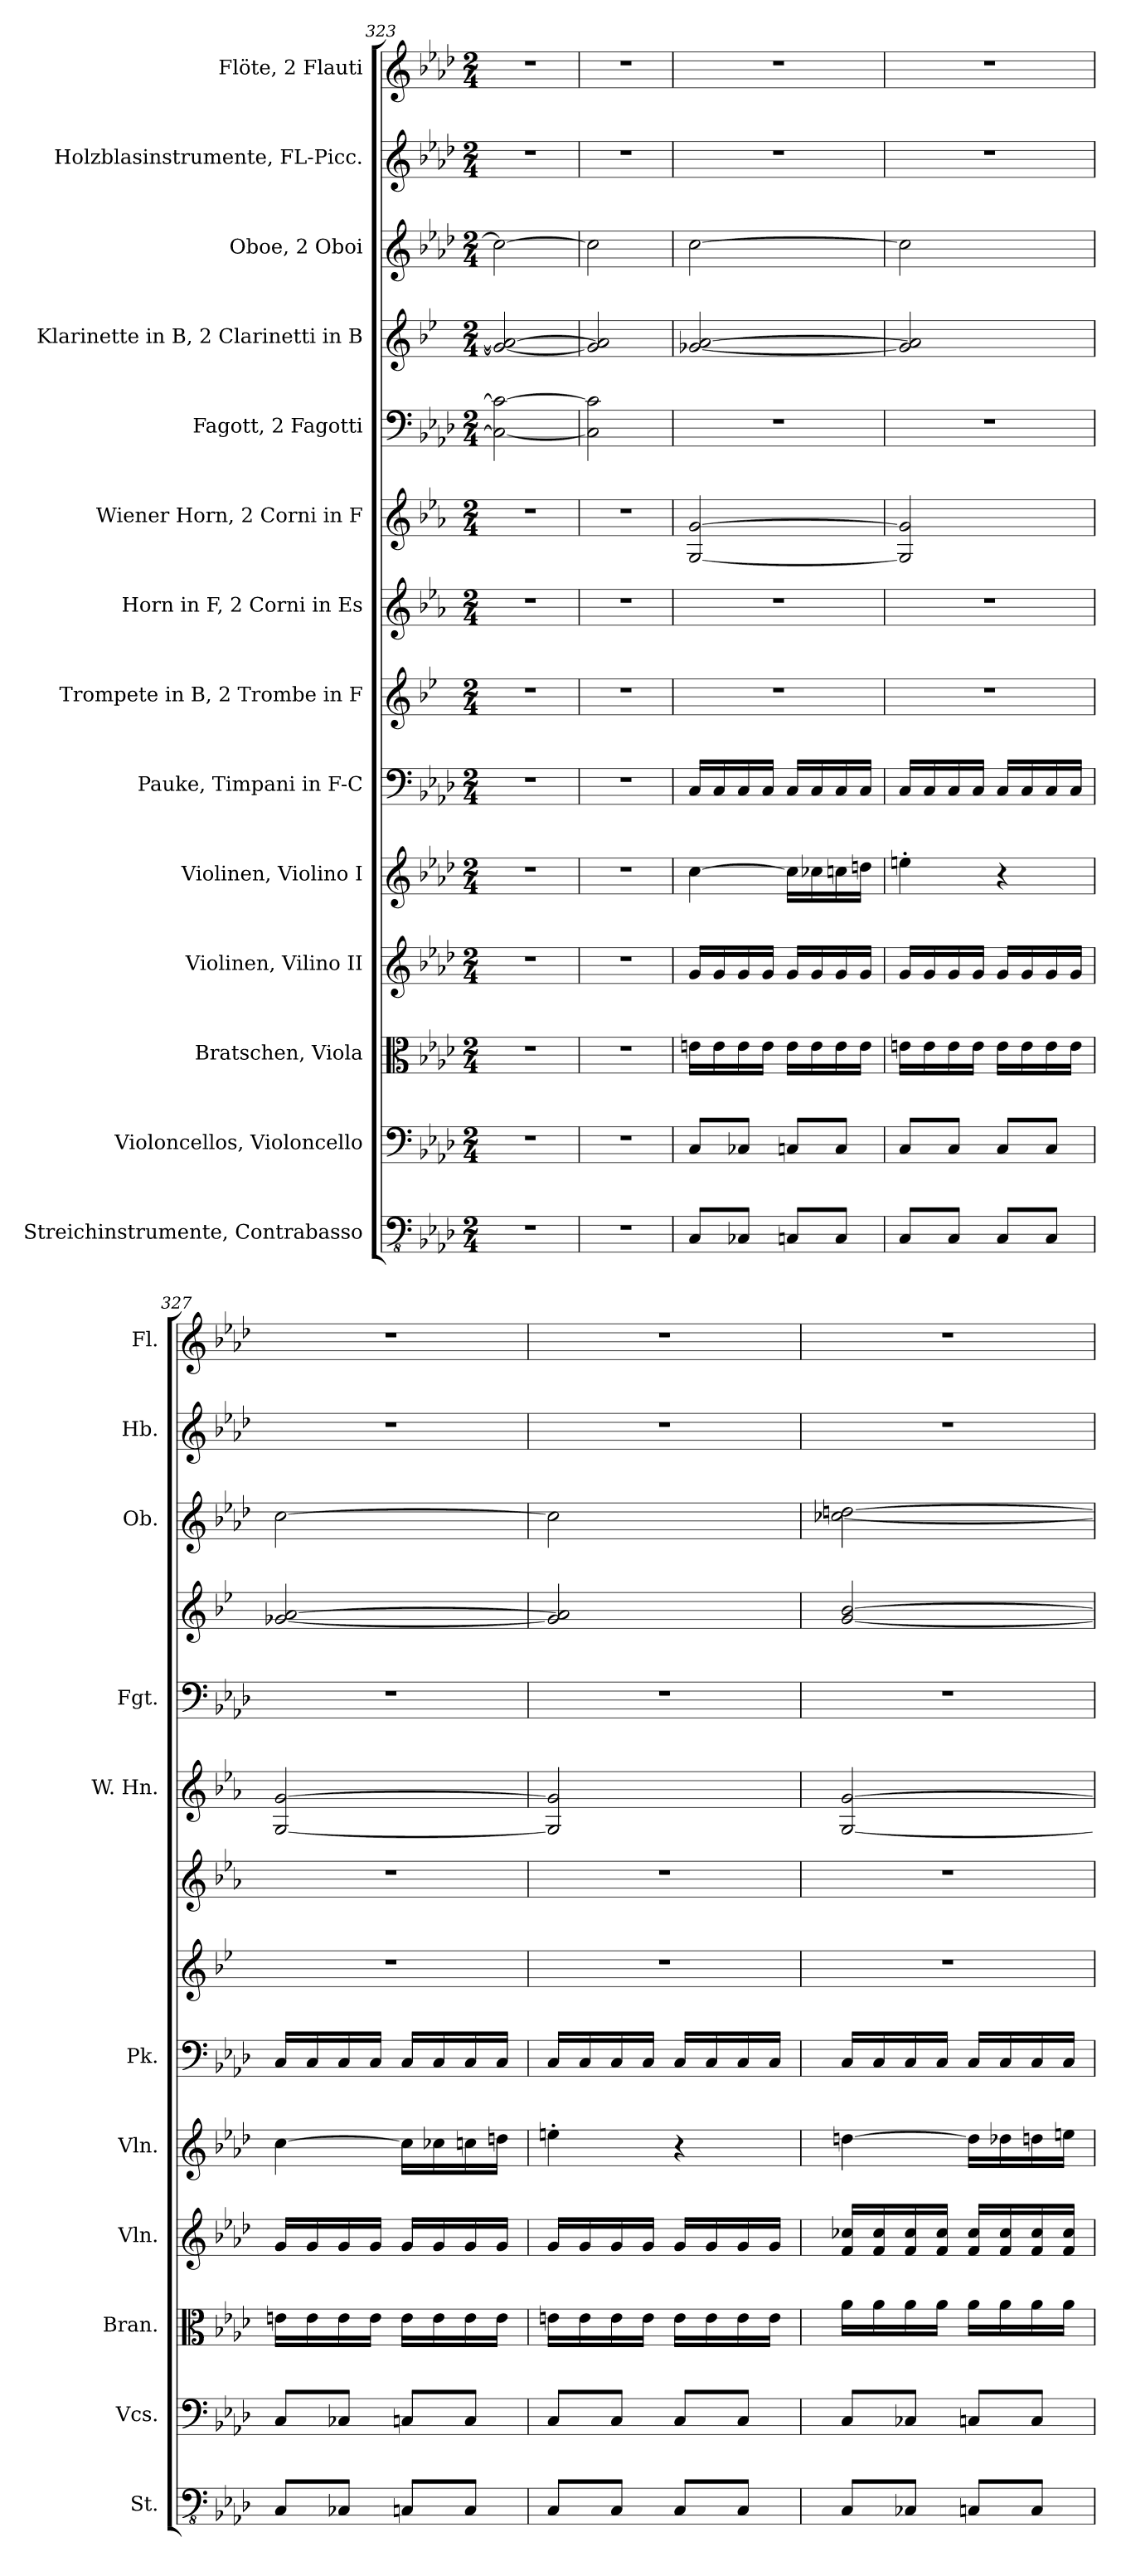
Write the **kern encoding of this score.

**kern	**kern	**kern	**kern	**kern	**kern	**kern	**kern	**kern	**kern	**kern	**kern	**kern	**kern
*part14	*part13	*part12	*part11	*part10	*part9	*part8	*part7	*part6	*part5	*part4	*part3	*part2	*part1
*staff14	*staff13	*staff12	*staff11	*staff10	*staff9	*staff8	*staff7	*staff6	*staff5	*staff4	*staff3	*staff2	*staff1
*I"Streichinstrumente, Contrabasso	*I"Violoncellos, Violoncello	*I"Bratschen, Viola	*I"Violinen, Vilino II	*I"Violinen, Violino I	*I"Pauke, Timpani in F-C	*I"Trompete in B, 2 Trombe in F	*I"Horn in F, 2 Corni in Es	*I"Wiener Horn, 2 Corni in F	*I"Fagott, 2 Fagotti	*I"Klarinette in B, 2 Clarinetti in B	*I"Oboe, 2 Oboi	*I"Holzblasinstrumente, FL-Picc.	*I"Flöte, 2 Flauti
*I'St.	*I'Vcs.	*I'Bran.	*I'Vln.	*I'Vln.	*I'Pk.	*	*	*I'W. Hn.	*I'Fgt.	*	*I'Ob.	*I'Hb.	*I'Fl.
*clefFv4	*clefF4	*clefC3	*clefG2	*clefG2	*clefF4	*clefG2	*clefG2	*clefG2	*clefF4	*clefG2	*clefG2	*clefG2	*clefG2
*	*	*	*	*	*	*ITrd1c2	*ITrd4c7	*ITrd4c7	*	*ITrd1c2	*	*	*
*k[b-e-a-d-]	*k[b-e-a-d-]	*k[b-e-a-d-]	*k[b-e-a-d-]	*k[b-e-a-d-]	*k[b-e-a-d-]	*k[b-e-a-d-]	*k[b-e-a-d-]	*k[b-e-a-d-]	*k[b-e-a-d-]	*k[b-e-a-d-]	*k[b-e-a-d-]	*k[b-e-a-d-]	*k[b-e-a-d-]
*M2/4	*M2/4	*M2/4	*M2/4	*M2/4	*M2/4	*M2/4	*M2/4	*M2/4	*M2/4	*M2/4	*M2/4	*M2/4	*M2/4
=323	=323	=323	=323	=323	=323	=323	=323	=323	=323	=323	=323	=323	=323
2r	2r	2r	2r	2r	2r	2r	2r	2r	2C\_ 2c\_	2f-/_ 2g/_	2cc\_	2r	2r
=324	=324	=324	=324	=324	=324	=324	=324	=324	=324	=324	=324	=324	=324
2r	2r	2r	2r	2r	2r	2r	2r	2r	2C\] 2c\]	2f-/] 2g/]	2cc\]	2r	2r
=325	=325	=325	=325	=325	=325	=325	=325	=325	=325	=325	=325	=325	=325
8CC/L	8C/L	16en\LL	16g/LL	[4cc\	16C/LL	2r	2r	[2C/ [2c/	2r	[2f-X/ [2g/	[2cc\	2r	2r
.	.	16e\	16g/	.	16C/	.	.	.	.	.	.	.	.
8CC-X/J	8C-X/J	16e\	16g/	.	16C/	.	.	.	.	.	.	.	.
.	.	16e\JJ	16g/JJ	.	16C/JJ	.	.	.	.	.	.	.	.
8CCn/L	8Cn/L	16e\LL	16g/LL	16cc\LL]	16C/LL	.	.	.	.	.	.	.	.
.	.	16e\	16g/	16cc-X\	16C/	.	.	.	.	.	.	.	.
8CC/J	8C/J	16e\	16g/	16ccn\	16C/	.	.	.	.	.	.	.	.
.	.	16e\JJ	16g/JJ	16ddn\JJ	16C/JJ	.	.	.	.	.	.	.	.
=326	=326	=326	=326	=326	=326	=326	=326	=326	=326	=326	=326	=326	=326
8CC/L	8C/L	16en\LL	16g/LL	4een'\	16C/LL	2r	2r	2C/] 2c/]	2r	2f-/] 2g/]	2cc\]	2r	2r
.	.	16e\	16g/	.	16C/	.	.	.	.	.	.	.	.
8CC/J	8C/J	16e\	16g/	.	16C/	.	.	.	.	.	.	.	.
.	.	16e\JJ	16g/JJ	.	16C/JJ	.	.	.	.	.	.	.	.
8CC/L	8C/L	16e\LL	16g/LL	4r	16C/LL	.	.	.	.	.	.	.	.
.	.	16e\	16g/	.	16C/	.	.	.	.	.	.	.	.
8CC/J	8C/J	16e\	16g/	.	16C/	.	.	.	.	.	.	.	.
.	.	16e\JJ	16g/JJ	.	16C/JJ	.	.	.	.	.	.	.	.
!!LO:PB:g=z
=327	=327	=327	=327	=327	=327	=327	=327	=327	=327	=327	=327	=327	=327
8CC/L	8C/L	16en\LL	16g/LL	[4cc\	16C/LL	2r	2r	[2C/ [2c/	2r	[2f-X/ [2g/	[2cc\	2r	2r
.	.	16e\	16g/	.	16C/	.	.	.	.	.	.	.	.
8CC-X/J	8C-X/J	16e\	16g/	.	16C/	.	.	.	.	.	.	.	.
.	.	16e\JJ	16g/JJ	.	16C/JJ	.	.	.	.	.	.	.	.
8CCn/L	8Cn/L	16e\LL	16g/LL	16cc\LL]	16C/LL	.	.	.	.	.	.	.	.
.	.	16e\	16g/	16cc-X\	16C/	.	.	.	.	.	.	.	.
8CC/J	8C/J	16e\	16g/	16ccn\	16C/	.	.	.	.	.	.	.	.
.	.	16e\JJ	16g/JJ	16ddn\JJ	16C/JJ	.	.	.	.	.	.	.	.
=328	=328	=328	=328	=328	=328	=328	=328	=328	=328	=328	=328	=328	=328
8CC/L	8C/L	16en\LL	16g/LL	4een'\	16C/LL	2r	2r	2C/] 2c/]	2r	2f-/] 2g/]	2cc\]	2r	2r
.	.	16e\	16g/	.	16C/	.	.	.	.	.	.	.	.
8CC/J	8C/J	16e\	16g/	.	16C/	.	.	.	.	.	.	.	.
.	.	16e\JJ	16g/JJ	.	16C/JJ	.	.	.	.	.	.	.	.
8CC/L	8C/L	16e\LL	16g/LL	4r	16C/LL	.	.	.	.	.	.	.	.
.	.	16e\	16g/	.	16C/	.	.	.	.	.	.	.	.
8CC/J	8C/J	16e\	16g/	.	16C/	.	.	.	.	.	.	.	.
.	.	16e\JJ	16g/JJ	.	16C/JJ	.	.	.	.	.	.	.	.
=329	=329	=329	=329	=329	=329	=329	=329	=329	=329	=329	=329	=329	=329
8CC/L	8C/L	16a-\LL	16f/ 16cc-X/LL	[4ddn\	16C/LL	2r	2r	[2C/ [2c/	2r	[2f/ [2a-/	[2cc-X\ [2ddn\	2r	2r
.	.	16a-\	16f/ 16cc-/	.	16C/	.	.	.	.	.	.	.	.
8CC-X/J	8C-X/J	16a-\	16f/ 16cc-/	.	16C/	.	.	.	.	.	.	.	.
.	.	16a-\JJ	16f/ 16cc-/JJ	.	16C/JJ	.	.	.	.	.	.	.	.
8CCn/L	8Cn/L	16a-\LL	16f/ 16cc-/LL	16dd\LL]	16C/LL	.	.	.	.	.	.	.	.
.	.	16a-\	16f/ 16cc-/	16dd-X\	16C/	.	.	.	.	.	.	.	.
8CC/J	8C/J	16a-\	16f/ 16cc-/	16ddn\	16C/	.	.	.	.	.	.	.	.
.	.	16a-\JJ	16f/ 16cc-/JJ	16een\JJ	16C/JJ	.	.	.	.	.	.	.	.
=	=	=	=	=	=	=	=	=	=	=	=	=	=
*-	*-	*-	*-	*-	*-	*-	*-	*-	*-	*-	*-	*-	*-
